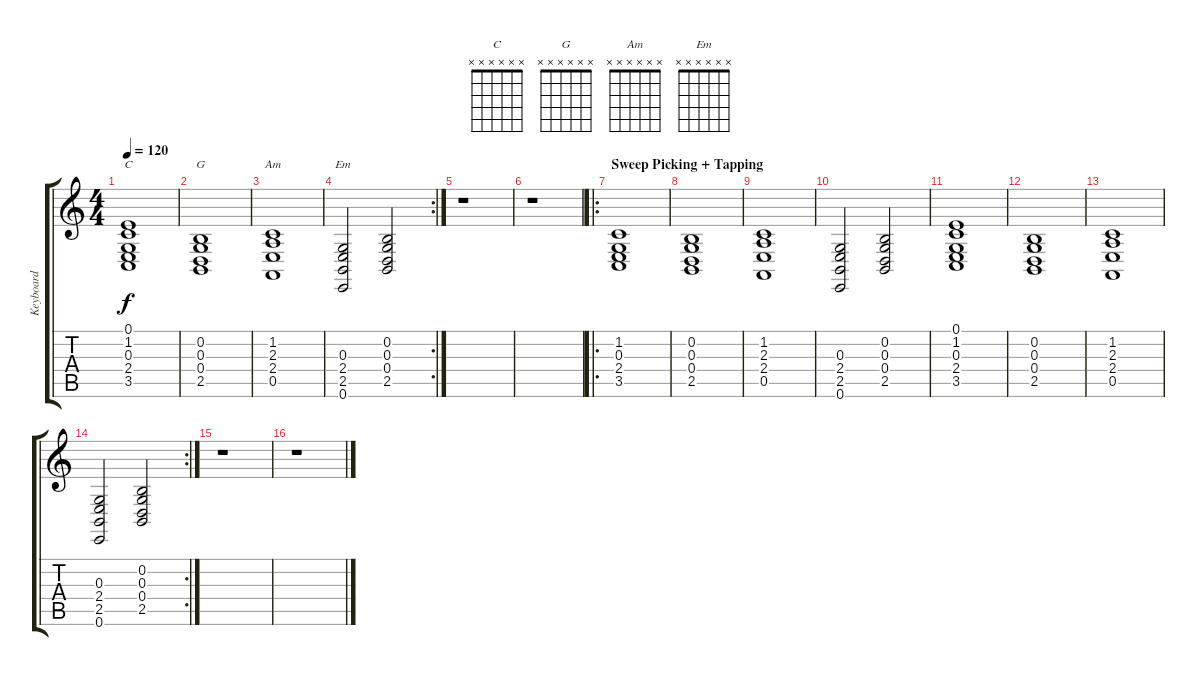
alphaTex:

\track ("Keyboard" "Keyboard") {instrument stringensemble1}
\staff {score tabs}
\tuning (E4 B3 G3 D3 A2 E2) {hide}
\chord ("C" x x x x x x)
\chord ("G" x x x x x x)
\chord ("Am" x x x x x x)
\chord ("Em" x x x x x x)
\ts (4 4)
\tempo 120
\clef g2
\ks c
(0.1 1.2 0.3 2.4 3.5).1{ch "C" dy f} |
(0.2 0.3 0.4 2.5).1{ch "G"} |
(1.2 2.3 2.4 0.5).1{ch "Am"} |
\rc 2
(0.3 2.4 2.5 0.6).2{ch "Em"} (0.2 0.3 0.4 2.5).2 |
r.1 |
r.1 |
\ro
\section ("" "Sweep Picking + Tapping")
(1.2 0.3 2.4 3.5).1 |
(0.2 0.3 0.4 2.5).1 |
(1.2 2.3 2.4 0.5).1 |
(0.3 2.4 2.5 0.6).2 (0.2 0.3 0.4 2.5).2 |
(0.1 1.2 0.3 2.4 3.5).1 |
(0.2 0.3 0.4 2.5).1 |
(1.2 2.3 2.4 0.5).1 |
\rc 2
(0.3 2.4 2.5 0.6).2 (0.2 0.3 0.4 2.5).2 |
r.1 |
r.1
